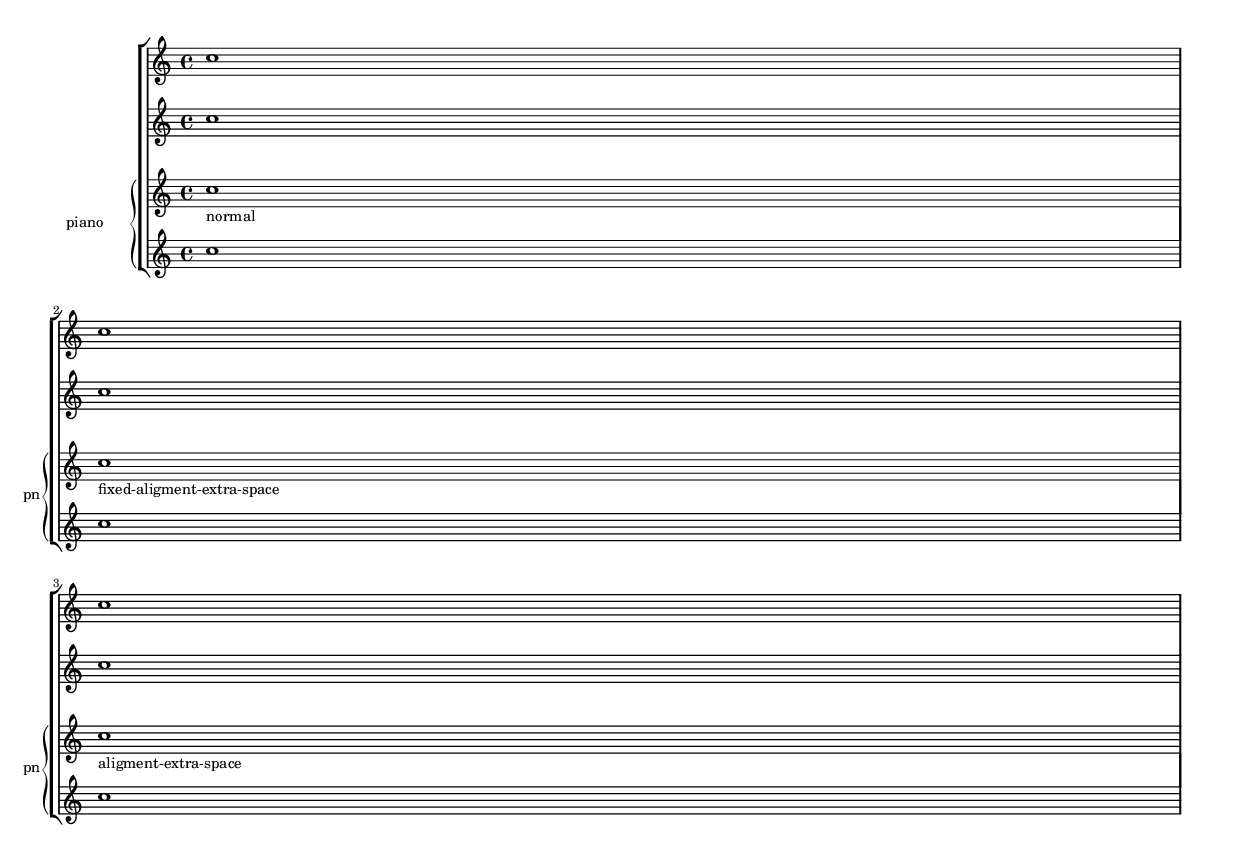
\version "2.10.12"

\header { texidoc = "
By setting properties in @code{NonMusicalPaperColumn}, vertical spacing
of alignments can be adjusted per system.


By setting @code{alignment-extra-space} or
@code{fixed-alignment-extra-space} an individual system may be
stretched vertically.


For technical reasons, @code{overrideProperty} has to be used for
setting properties on individual objects. @code{override} in a
@code{\context} block may still be used for global overrides. 
" }

#(set-global-staff-size 13)

\relative c''
\new StaffGroup <<
  \new Staff {
    c1\break 
    c\break 
    c\break
  }
  \new Staff { 
    c1 c c 
  }
  \new PianoStaff <<
    \new Voice  {
      \set PianoStaff.instrumentName = #"piano"
      \set PianoStaff.shortInstrumentName = #"pn"
      c1_"normal"
      
      \overrideProperty
        #"Score.NonMusicalPaperColumn"
        #'line-break-system-details
        #'((fixed-alignment-extra-space . 15))
      c_"fixed-aligment-extra-space"

      \overrideProperty
        #"Score.NonMusicalPaperColumn"
        #'line-break-system-details
        #'((alignment-extra-space . 15))
      c_"aligment-extra-space"
    }
    { c1 c c }
  >>
>>


